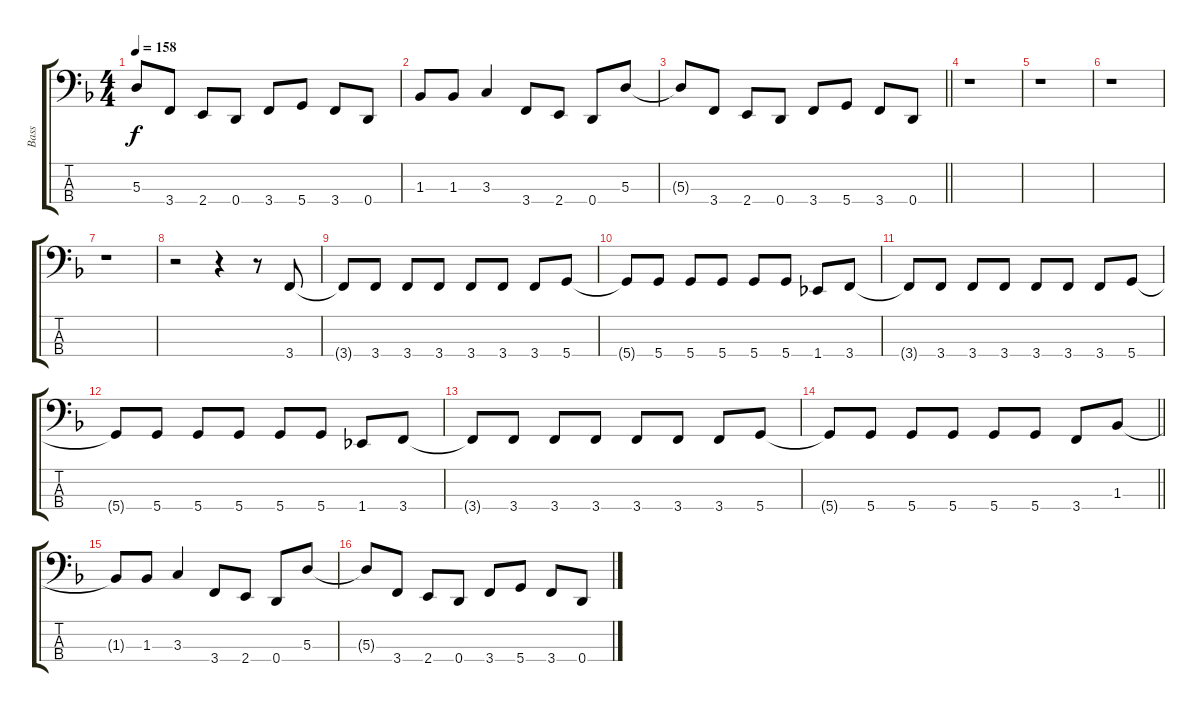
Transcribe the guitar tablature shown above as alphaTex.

\track ("Bass" "Bass") {instrument electricbassfinger}
\staff {score tabs}
\tuning (G2 D2 A1 D1) {hide}
\ts (4 4)
\tempo 158
\clef f4
\ks f
5.3{t}.8{dy f} 3.4.8 2.4.8 0.4.8 3.4.8 5.4.8 3.4.8 0.4.8 |
1.3.8 1.3.8 3.3.4 3.4.8 2.4.8 0.4.8 5.3.8 |
\barLineRight lightlight
5.3{t}.8 3.4.8 2.4.8 0.4.8 3.4.8 5.4.8 3.4.8 0.4.8 |
r.1 |
r.1 |
r.1 |
r.1 |
r.2 r.4 r.8 3.4.8 |
3.4{t}.8 3.4.8 3.4.8 3.4.8 3.4.8 3.4.8 3.4.8 5.4.8 |
5.4{t}.8 5.4.8 5.4.8 5.4.8 5.4.8 5.4.8 1.4.8 3.4.8 |
3.4{t}.8 3.4.8 3.4.8 3.4.8 3.4.8 3.4.8 3.4.8 5.4.8 |
5.4{t}.8 5.4.8 5.4.8 5.4.8 5.4.8 5.4.8 1.4.8 3.4.8 |
3.4{t}.8 3.4.8 3.4.8 3.4.8 3.4.8 3.4.8 3.4.8 5.4.8 |
\barLineRight lightlight
5.4{t}.8 5.4.8 5.4.8 5.4.8 5.4.8 5.4.8 3.4.8 1.3.8 |
1.3{t}.8 1.3.8 3.3.4 3.4.8 2.4.8 0.4.8 5.3.8 |
5.3{t}.8 3.4.8 2.4.8 0.4.8 3.4.8 5.4.8 3.4.8 0.4.8
